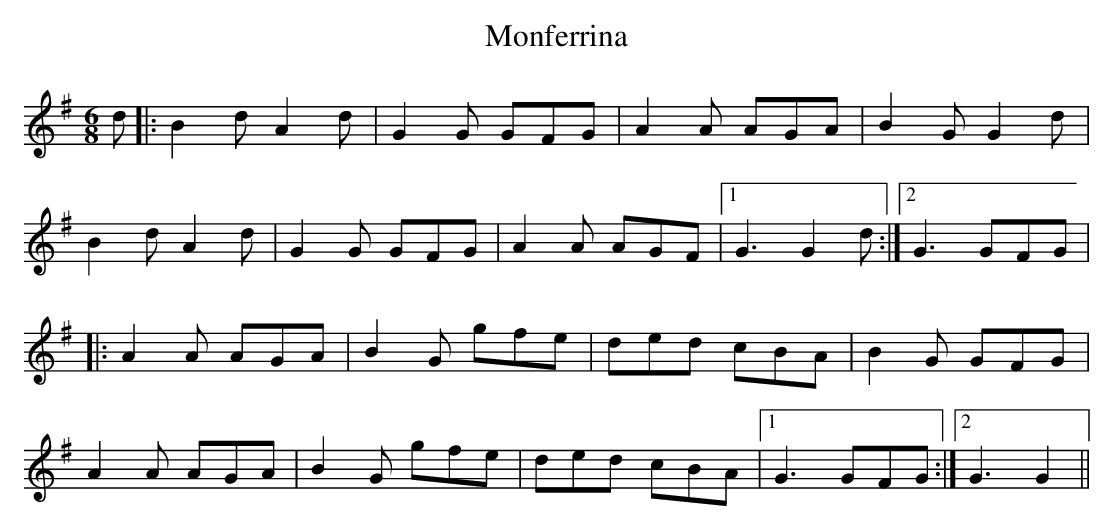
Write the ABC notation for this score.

X:1
T:Monferrina
L:1/8
M:6/8
K:G major
d|:B2d A2d|G2G GFG|A2A AGA|B2G G2d|
B2d A2d|G2G GFG|A2A AGF|1G3 G2d:|2G3GFG|
|:A2A AGA|B2G gfe|ded cBA|B2G GFG|
A2A AGA|B2G gfe|ded cBA|1G3 GFG:|2G3G2||
